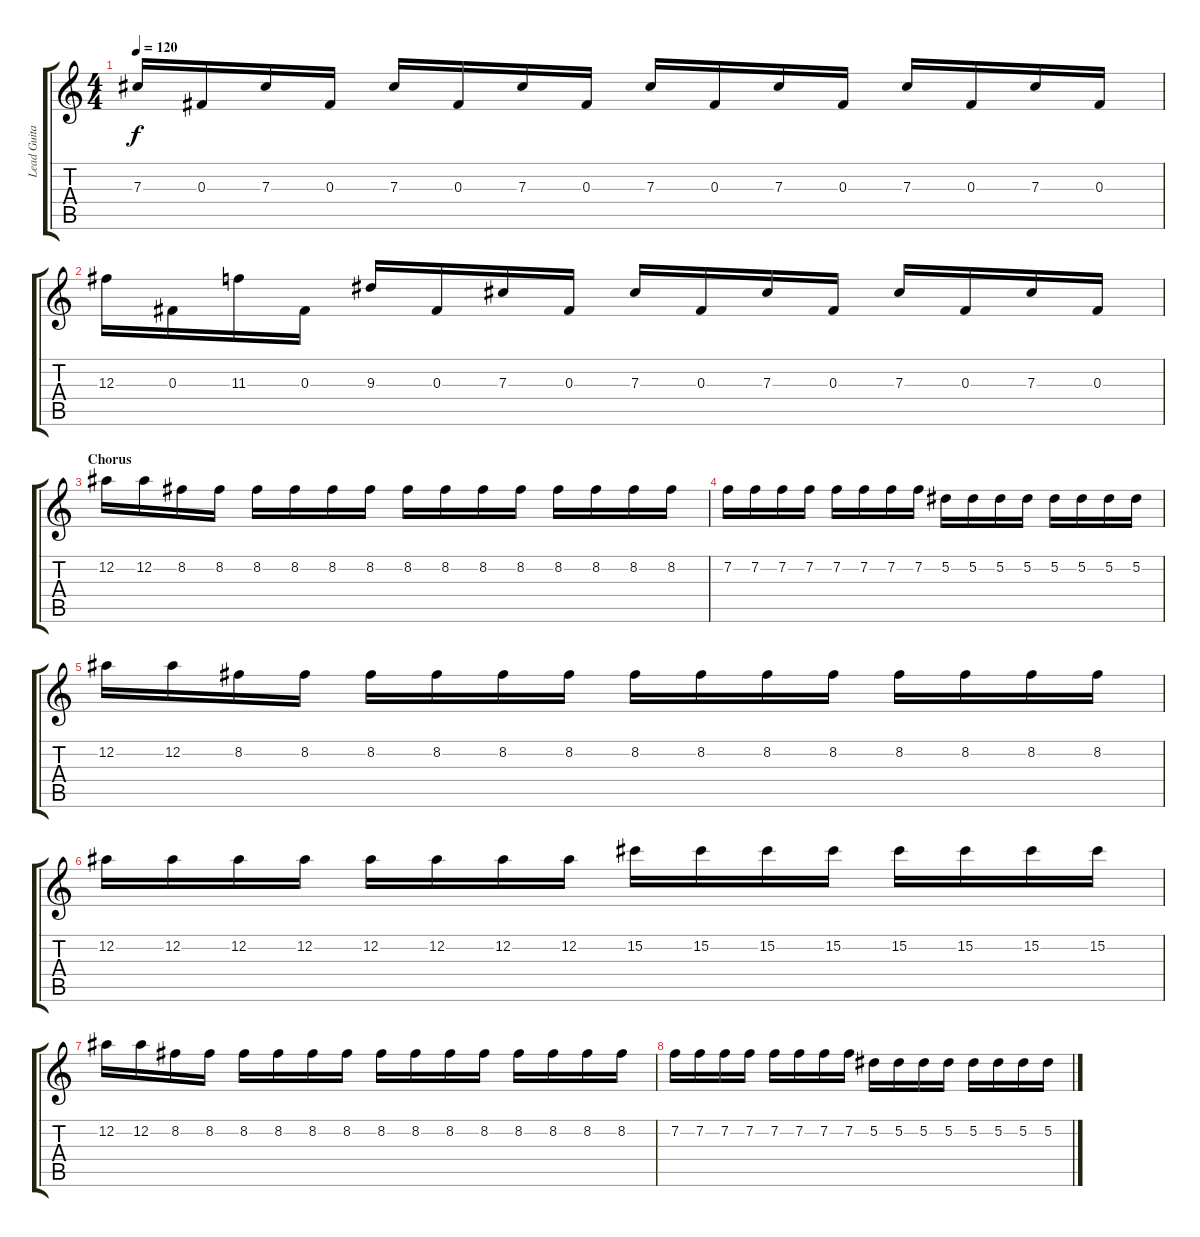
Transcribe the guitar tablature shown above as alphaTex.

\track ("Lead Guitar III" "Lead Guita") {instrument distortionguitar}
\staff {score tabs}
\tuning (Eb4 Bb3 Gb3 Db3 Ab2 Eb2) {hide}
\ts (4 4)
\tempo 120
\clef g2
\ks c
7.3.16{dy f} 0.3.16 7.3.16 0.3.16 7.3.16 0.3.16 7.3.16 0.3.16 7.3.16 0.3.16 7.3.16 0.3.16 7.3.16 0.3.16 7.3.16 0.3.16 |
12.3.16 0.3.16 11.3.16 0.3.16 9.3.16 0.3.16 7.3.16 0.3.16 7.3.16 0.3.16 7.3.16 0.3.16 7.3.16 0.3.16 7.3.16 0.3.16 |
\section ("" "Chorus")
12.2.16 12.2.16 8.2.16 8.2.16 8.2.16 8.2.16 8.2.16 8.2.16 8.2.16 8.2.16 8.2.16 8.2.16 8.2.16 8.2.16 8.2.16 8.2.16 |
7.2.16 7.2.16 7.2.16 7.2.16 7.2.16 7.2.16 7.2.16 7.2.16 5.2.16 5.2.16 5.2.16 5.2.16 5.2.16 5.2.16 5.2.16 5.2.16 |
12.2.16 12.2.16 8.2.16 8.2.16 8.2.16 8.2.16 8.2.16 8.2.16 8.2.16 8.2.16 8.2.16 8.2.16 8.2.16 8.2.16 8.2.16 8.2.16 |
12.2.16 12.2.16 12.2.16 12.2.16 12.2.16 12.2.16 12.2.16 12.2.16 15.2.16 15.2.16 15.2.16 15.2.16 15.2.16 15.2.16 15.2.16 15.2.16 |
12.2.16 12.2.16 8.2.16 8.2.16 8.2.16 8.2.16 8.2.16 8.2.16 8.2.16 8.2.16 8.2.16 8.2.16 8.2.16 8.2.16 8.2.16 8.2.16 |
7.2.16 7.2.16 7.2.16 7.2.16 7.2.16 7.2.16 7.2.16 7.2.16 5.2.16 5.2.16 5.2.16 5.2.16 5.2.16 5.2.16 5.2.16 5.2.16
